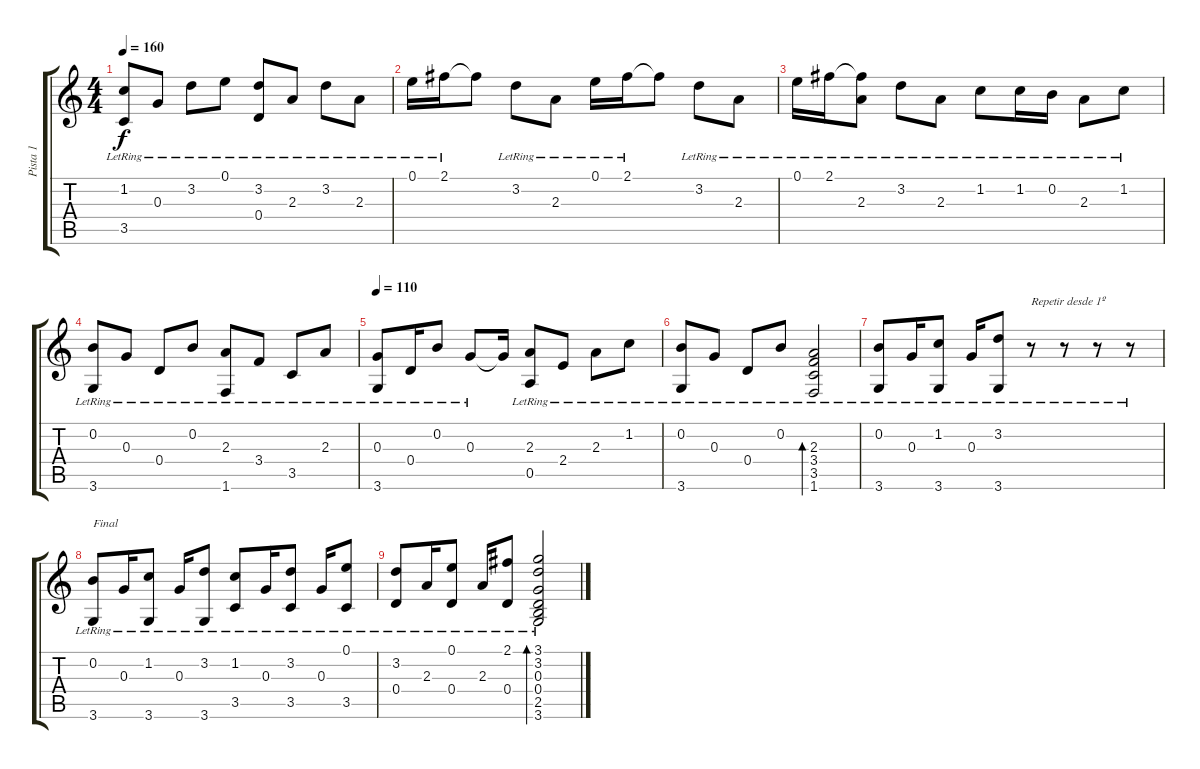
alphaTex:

\track ("Pista 1" "Pista 1") {instrument acousticguitarnylon}
\staff {score tabs}
\tuning (E4 B3 G3 D3 A2 E2) {hide}
\ts (4 4)
\tempo 160
\clef g2
\ks c
(1.2{lr} 3.5{lr}).8{dy f} 0.3{lr}.8 3.2{lr}.8 0.1{lr}.8 (3.2{lr} 0.4{lr}).8 2.3{lr}.8 3.2{lr}.8 2.3{lr}.8 |
0.1{lr}.16 2.1{lr}.16 2.1{t}.8 3.2{lr}.8 2.3{lr}.8 0.1{lr}.16 2.1{lr}.16 2.1{t}.8 3.2{lr}.8 2.3{lr}.8 |
0.1{lr}.16 2.1{lr}.16 (2.1{t} 2.3{lr}).8 3.2{lr}.8 2.3{lr}.8 1.2{lr}.8 1.2{lr}.16 0.2{lr}.16 2.3{lr}.8 1.2{lr}.8 |
(0.2{lr} 3.6{lr}).8 0.3{lr}.8 0.4{lr}.8 0.2{lr}.8 (2.3{lr} 1.6{lr}).8 3.4{lr}.8 3.5{lr}.8 2.3{lr}.8 |
\tempo 110
(0.3{lr} 3.6{lr}).8 0.4{lr}.16 0.2{lr}.8 0.3{lr}.8 0.3{t}.16 (2.3{lr} 0.5{lr}).8 2.4{lr}.8 2.3{lr}.8 1.2{lr}.8 |
(0.2{lr} 3.6{lr}).8 0.3{lr}.8 0.4{lr}.8 0.2{lr}.8 (2.3{lr} 3.4{lr} 3.5{lr} 1.6{lr}).2{bd 240} |
(0.2{lr} 3.6{lr}).8 0.3{lr}.16 (1.2{lr} 3.6{lr}).8 0.3{lr}.16 (3.2{lr} 3.6{lr}).8 r.8{txt "Repetir desde 1º "} r.8 r.8 r.8 |
(0.2{lr} 3.6{lr}).8{txt "Final"} 0.3{lr}.16 (1.2{lr} 3.6{lr}).8 0.3{lr}.16 (3.2{lr} 3.6{lr}).8 (1.2{lr} 3.5{lr}).8 0.3{lr}.16 (3.2{lr} 3.5{lr}).8 0.3{lr}.16 (0.1{lr} 3.5{lr}).8 |
(3.2{lr} 0.4{lr}).8 2.3{lr}.16 (0.1{lr} 0.4{lr}).8 2.3{lr}.16 (2.1{lr} 0.4{lr}).8 (3.1{lr} 3.2{lr} 0.3{lr} 0.4{lr} 2.5{lr} 3.6{lr}).2{bd 240}
